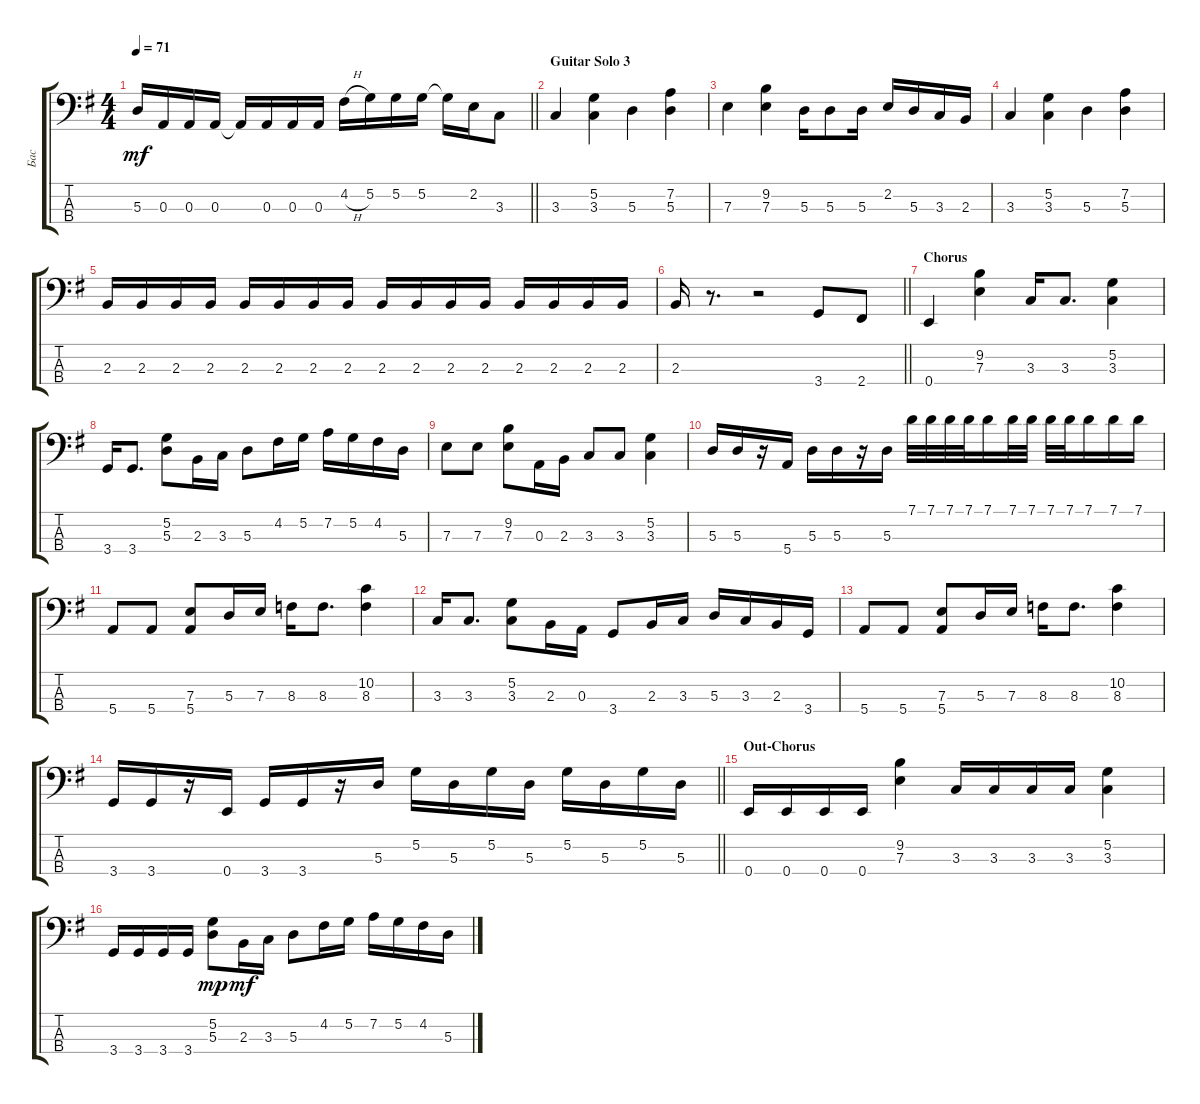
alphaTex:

\track ("Бас" "Бас") {instrument electricbassfinger}
\staff {score tabs}
\tuning (G2 D2 A1 E1) {hide}
\ts (4 4)
\tempo 71
\clef f4
\barLineRight lightlight
\ks eminor
5.3.16{dy mf} 0.3.16 0.3.16 0.3.16 0.3{t}.16 0.3.16 0.3.16 0.3.16 4.2{h}.16 5.2.16 5.2.16 5.2.16 5.2{t}.16 2.2.16 3.3.8 |
\section ("" "Guitar Solo 3")
3.3.4 (5.2 3.3).4 5.3.4 (7.2 5.3).4 |
7.3.4 (9.2 7.3).4 5.3.16 5.3.8 5.3.16 2.2.16 5.3.16 3.3.16 2.3.16 |
3.3.4 (5.2 3.3).4 5.3.4 (7.2 5.3).4 |
2.3.16 2.3.16 2.3.16 2.3.16 2.3.16 2.3.16 2.3.16 2.3.16 2.3.16 2.3.16 2.3.16 2.3.16 2.3.16 2.3.16 2.3.16 2.3.16 |
\barLineRight lightlight
2.3.16 r.8{d} r.2 3.4.8 2.4.8 |
\section ("" "Chorus")
0.4.4 (9.2 7.3).4 3.3.16 3.3.8{d} (5.2 3.3).4 |
3.4.16 3.4.8{d} (5.2 5.3).8 2.3.16 3.3.16 5.3.8 4.2.16 5.2.16 7.2.16 5.2.16 4.2.16 5.3.16 |
7.3.8 7.3.8 (9.2 7.3).8 0.3.16 2.3.16 3.3.8 3.3.8 (5.2 3.3).4 |
5.3.16 5.3.16 r.16 5.4.16 5.3.16 5.3.16 r.16 5.3.16 7.1.32 7.1.32 7.1.32 7.1.32 7.1.16 7.1.32 7.1.32 7.1.32 7.1.32 7.1.16 7.1.16 7.1.16 |
5.4.8 5.4.8 (7.3 5.4).8 5.3.16 7.3.16 8.3.16 8.3.8{d} (10.2 8.3).4 |
3.3.16 3.3.8{d} (5.2 3.3).8 2.3.16 0.3.16 3.4.8 2.3.16 3.3.16 5.3.16 3.3.16 2.3.16 3.4.16 |
5.4.8 5.4.8 (7.3 5.4).8 5.3.16 7.3.16 8.3.16 8.3.8{d} (10.2 8.3).4 |
\barLineRight lightlight
3.4.16 3.4.16 r.16 0.4.16 3.4.16 3.4.16 r.16 5.3.16 5.2.16 5.3.16 5.2.16 5.3.16 5.2.16 5.3.16 5.2.16 5.3.16 |
\section ("" "Out-Chorus")
0.4.16 0.4.16 0.4.16 0.4.16 (9.2 7.3).4 3.3.16 3.3.16 3.3.16 3.3.16 (5.2 3.3).4 |
3.4.16 3.4.16 3.4.16 3.4.16 (5.2 5.3).8{dy mp} 2.3.16{dy mf} 3.3.16 5.3.8 4.2.16 5.2.16 7.2.16 5.2.16 4.2.16 5.3.16
